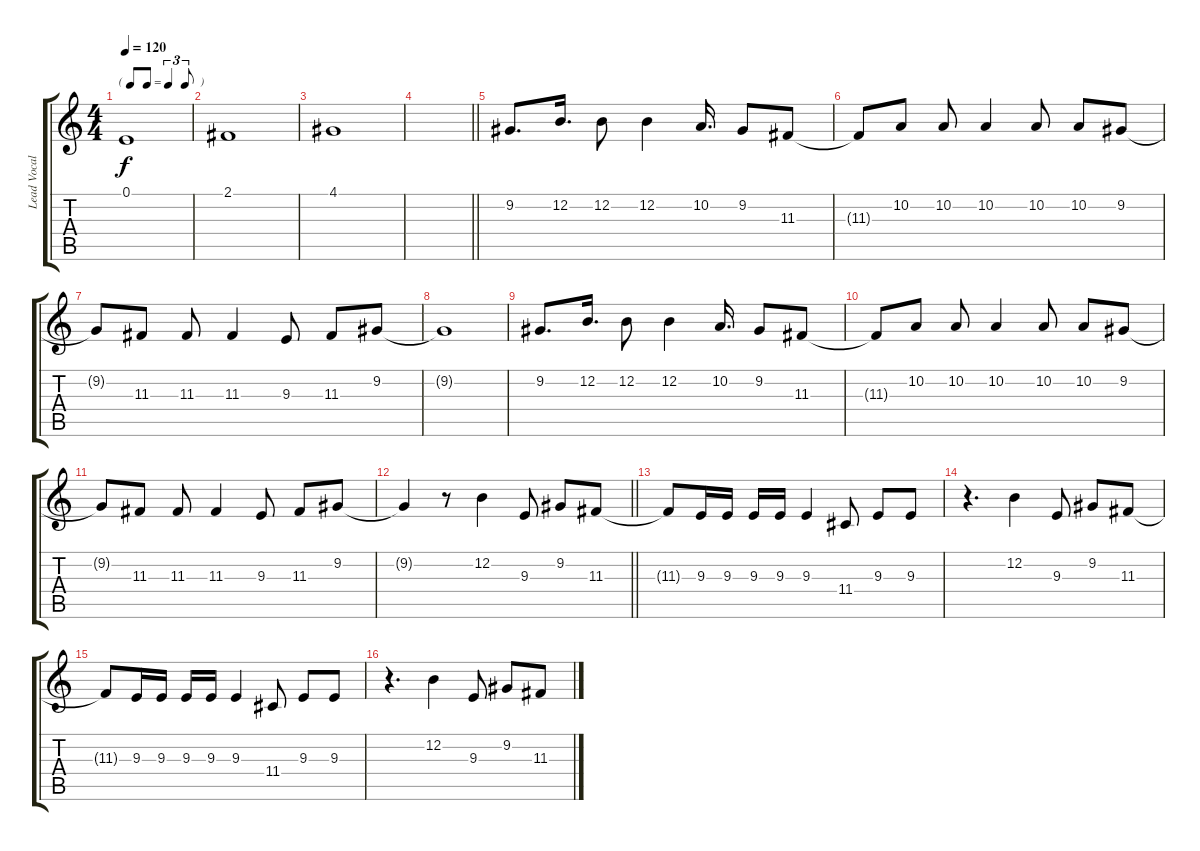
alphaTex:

\track ("Lead Vocal (Ringo Starr)" "Lead Vocal") {instrument altosax}
\staff {score tabs}
\tuning (E4 B3 G3 D3 A2 E2) {hide}
\ts (4 4)
\tf triplet8th
\tempo 120
\clef g2
\ks c
0.1.1{dy f instrument altosax} |
2.1.1 |
4.1.1 |
\barLineRight lightlight
|
9.2.8{d} 12.2.16{d} 12.2.8 12.2.4 10.2.16{d} 9.2.8 11.3.8 |
11.3{t}.8 10.2.8 10.2.8 10.2.4 10.2.8 10.2.8 9.2.8 |
9.2{t}.8 11.3.8 11.3.8 11.3.4 9.3.8 11.3.8 9.2.8 |
9.2{t}.1 |
9.2.8{d} 12.2.16{d} 12.2.8 12.2.4 10.2.16{d} 9.2.8 11.3.8 |
11.3{t}.8 10.2.8 10.2.8 10.2.4 10.2.8 10.2.8 9.2.8 |
9.2{t}.8 11.3.8 11.3.8 11.3.4 9.3.8 11.3.8 9.2.8 |
\barLineRight lightlight
9.2{t}.4 r.8 12.2.4 9.3.8 9.2.8 11.3.8 |
11.3{t}.8 9.3.16 9.3.16 9.3.16 9.3.16 9.3.4 11.4.8 9.3.8 9.3.8 |
r.4{d} 12.2.4 9.3.8 9.2.8 11.3.8 |
11.3{t}.8 9.3.16 9.3.16 9.3.16 9.3.16 9.3.4 11.4.8 9.3.8 9.3.8 |
r.4{d} 12.2.4 9.3.8 9.2.8 11.3.8
